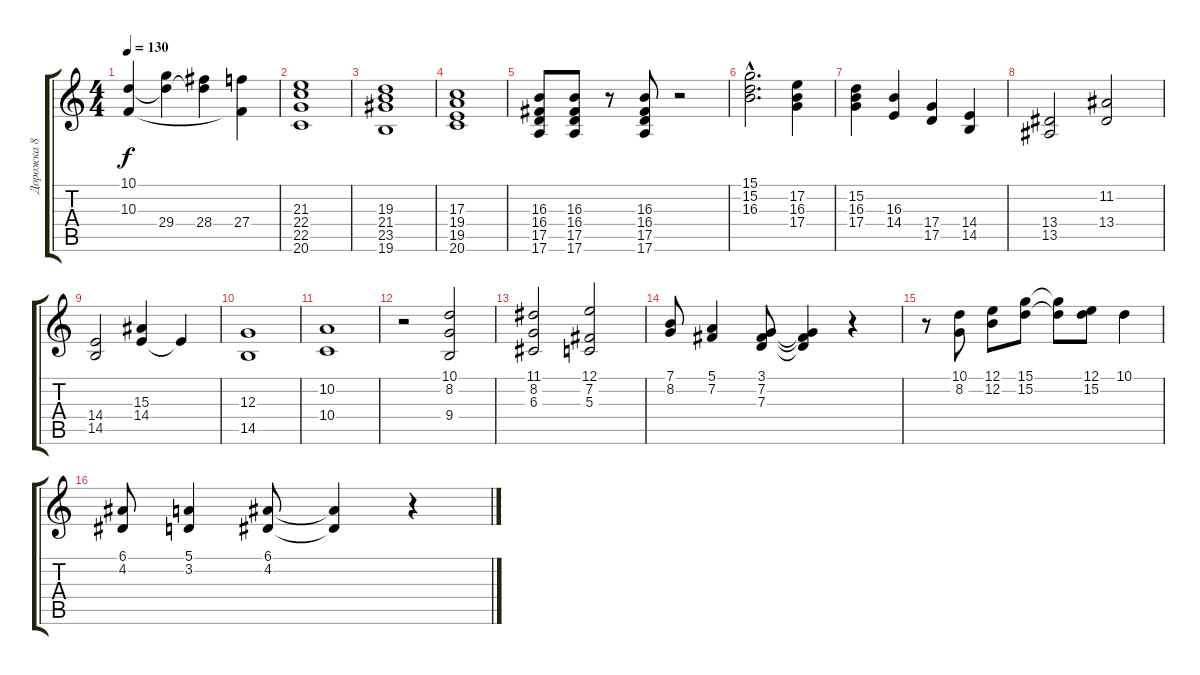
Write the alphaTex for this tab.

\track ("Дорожка 8" "Дорожка 8") {instrument brasssection}
\staff {score tabs}
\tuning (E4 B3 G3 D3 A2 E2) {hide}
\ts (4 4)
\tempo 130
\clef g2
\ks c
(10.1 10.3).4{dy f} (10.1{t} 29.4).4 (10.1{t} 28.4).4 (10.3{t} 27.4).4 |
(21.3 22.4 22.5 20.6).1 |
(19.3 21.4 23.5 19.6).1 |
(17.3 19.4 19.5 20.6).1 |
(16.3 16.4 17.5 17.6).8 (16.3 16.4 17.5 17.6).8 r.8 (16.3 16.4 17.5 17.6).8 r.2 |
(15.1{hac} 15.2{hac} 16.3{hac}).2{d} (17.2 16.3 17.4).4 |
(15.2 16.3 17.4).4 (16.3 14.4).4 (17.4 17.5).4 (14.4 14.5).4 |
(13.4 13.5).2 (11.2 13.4).2 |
(14.4 14.5).2 (15.3 14.4).4 14.4{t}.4 |
(12.3 14.5).1 |
(10.2 10.4).1 |
r.2 (10.1 8.2 9.4).2 |
(11.1 8.2 6.3).2 (12.1 7.2 5.3).2 |
(7.1 8.2).8 (5.1 7.2).4 (3.1 7.2 7.3).8 (3.1{t} 7.2{t} 7.3{t}).4 r.4 |
r.8 (10.1 8.2).8 (12.1 12.2).8 (15.1 15.2).8 (15.1{t} 15.2{t}).8 (12.1 15.2).8 10.1.4 |
(6.1 4.2).8 (5.1 3.2).4 (6.1 4.2).8 (6.1{t} 4.2{t}).4 r.4
